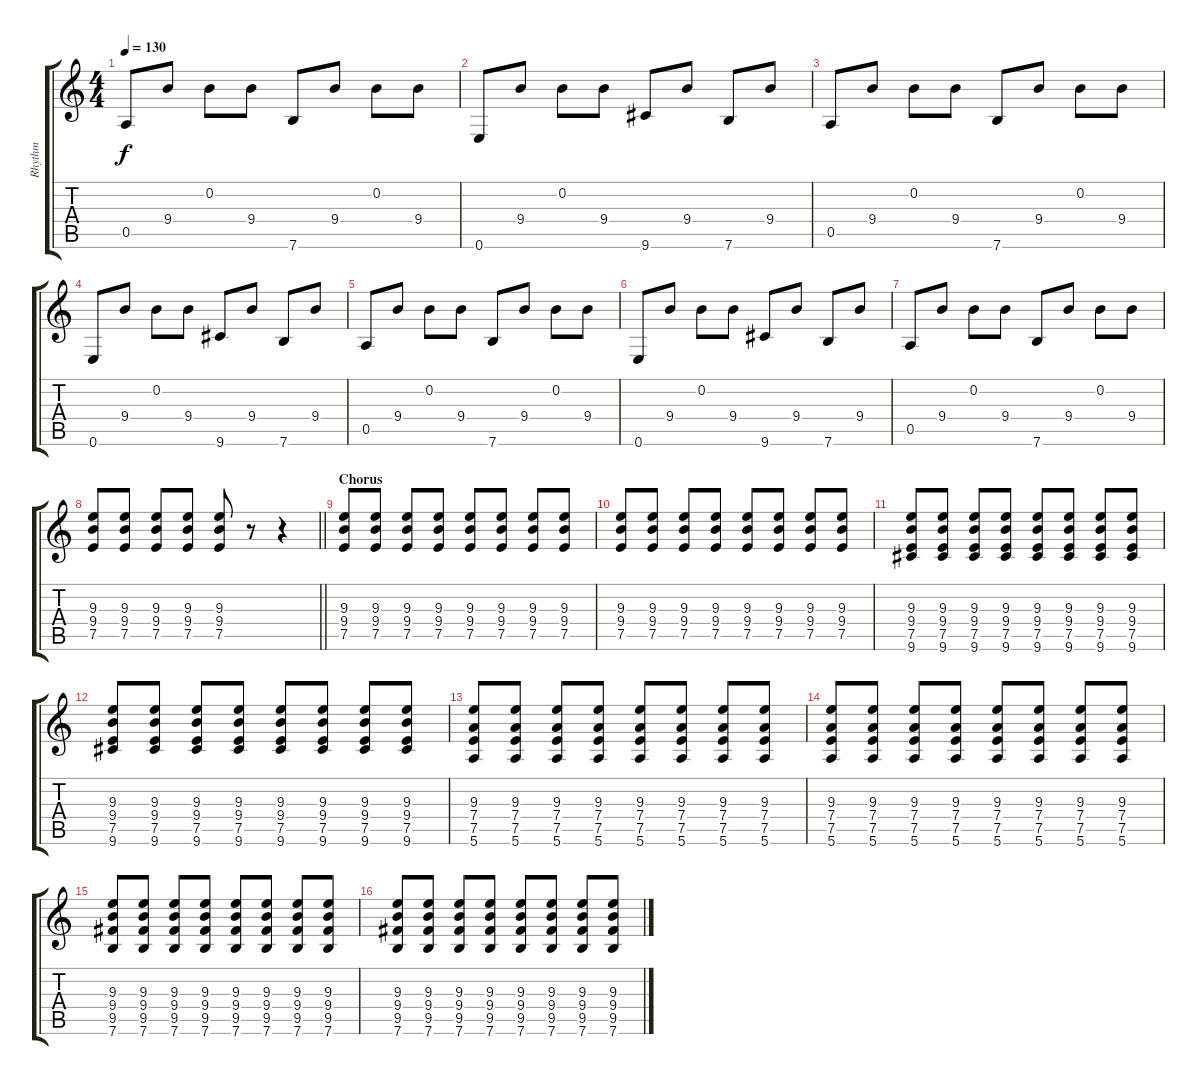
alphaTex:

\track ("Rhythm" "Rhythm") {instrument electricguitarjazz}
\staff {score tabs}
\tuning (E4 B3 G3 D3 A2 E2) {hide}
\ts (4 4)
\tempo 130
\clef g2
\ks c
0.5.8{dy f} 9.4.8 0.2.8 9.4.8 7.6.8 9.4.8 0.2.8 9.4.8 |
0.6.8 9.4.8 0.2.8 9.4.8 9.6.8 9.4.8 7.6.8 9.4.8 |
0.5.8 9.4.8 0.2.8 9.4.8 7.6.8 9.4.8 0.2.8 9.4.8 |
0.6.8 9.4.8 0.2.8 9.4.8 9.6.8 9.4.8 7.6.8 9.4.8 |
0.5.8 9.4.8 0.2.8 9.4.8 7.6.8 9.4.8 0.2.8 9.4.8 |
0.6.8 9.4.8 0.2.8 9.4.8 9.6.8 9.4.8 7.6.8 9.4.8 |
0.5.8 9.4.8 0.2.8 9.4.8 7.6.8 9.4.8 0.2.8 9.4.8 |
\barLineRight lightlight
(9.3 9.4 7.5).8 (9.3 9.4 7.5).8 (9.3 9.4 7.5).8 (9.3 9.4 7.5).8 (9.3 9.4 7.5).8 r.8 r.4 |
\section ("" "Chorus")
(9.3 9.4 7.5).8 (9.3 9.4 7.5).8 (9.3 9.4 7.5).8 (9.3 9.4 7.5).8 (9.3 9.4 7.5).8 (9.3 9.4 7.5).8 (9.3 9.4 7.5).8 (9.3 9.4 7.5).8 |
(9.3 9.4 7.5).8 (9.3 9.4 7.5).8 (9.3 9.4 7.5).8 (9.3 9.4 7.5).8 (9.3 9.4 7.5).8 (9.3 9.4 7.5).8 (9.3 9.4 7.5).8 (9.3 9.4 7.5).8 |
(9.3 9.4 7.5 9.6).8 (9.3 9.4 7.5 9.6).8 (9.3 9.4 7.5 9.6).8 (9.3 9.4 7.5 9.6).8 (9.3 9.4 7.5 9.6).8 (9.3 9.4 7.5 9.6).8 (9.3 9.4 7.5 9.6).8 (9.3 9.4 7.5 9.6).8 |
(9.3 9.4 7.5 9.6).8 (9.3 9.4 7.5 9.6).8 (9.3 9.4 7.5 9.6).8 (9.3 9.4 7.5 9.6).8 (9.3 9.4 7.5 9.6).8 (9.3 9.4 7.5 9.6).8 (9.3 9.4 7.5 9.6).8 (9.3 9.4 7.5 9.6).8 |
(9.3 7.4 7.5 5.6).8 (9.3 7.4 7.5 5.6).8 (9.3 7.4 7.5 5.6).8 (9.3 7.4 7.5 5.6).8 (9.3 7.4 7.5 5.6).8 (9.3 7.4 7.5 5.6).8 (9.3 7.4 7.5 5.6).8 (9.3 7.4 7.5 5.6).8 |
(9.3 7.4 7.5 5.6).8 (9.3 7.4 7.5 5.6).8 (9.3 7.4 7.5 5.6).8 (9.3 7.4 7.5 5.6).8 (9.3 7.4 7.5 5.6).8 (9.3 7.4 7.5 5.6).8 (9.3 7.4 7.5 5.6).8 (9.3 7.4 7.5 5.6).8 |
(9.3 9.4 9.5 7.6).8 (9.3 9.4 9.5 7.6).8 (9.3 9.4 9.5 7.6).8 (9.3 9.4 9.5 7.6).8 (9.3 9.4 9.5 7.6).8 (9.3 9.4 9.5 7.6).8 (9.3 9.4 9.5 7.6).8 (9.3 9.4 9.5 7.6).8 |
(9.3 9.4 9.5 7.6).8 (9.3 9.4 9.5 7.6).8 (9.3 9.4 9.5 7.6).8 (9.3 9.4 9.5 7.6).8 (9.3 9.4 9.5 7.6).8 (9.3 9.4 9.5 7.6).8 (9.3 9.4 9.5 7.6).8 (9.3 9.4 9.5 7.6).8
